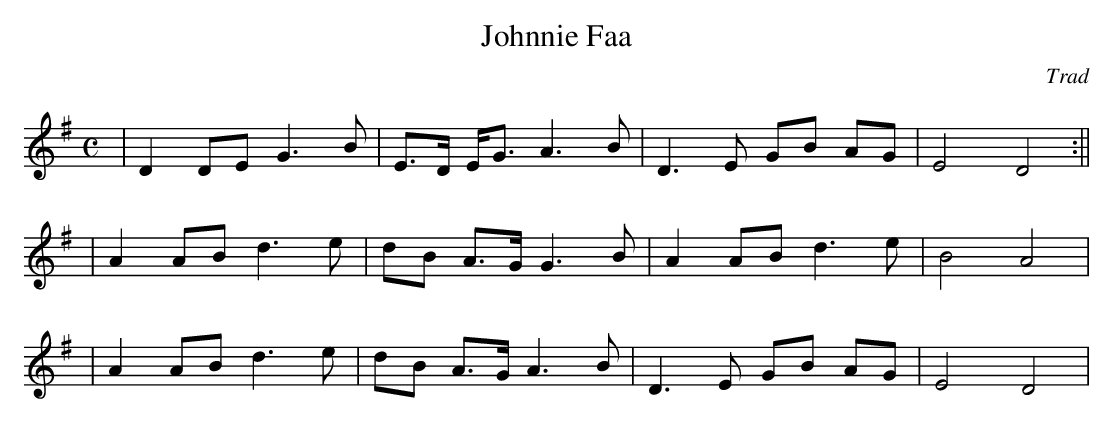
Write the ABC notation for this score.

X:1
T:Johnnie Faa
M:C
L:1/8
C:Trad
K:G
|D2 DE G3 B|E>D E<G A3 B|D3 E GB AG|E4 D4:||!
|A2 AB d3 e|dB A>G G3 B|A2 AB d3 e|B4 A4|!
|A2 AB d3 e|dB A>G A3 B|D3 E GB AG|E4 D4|
